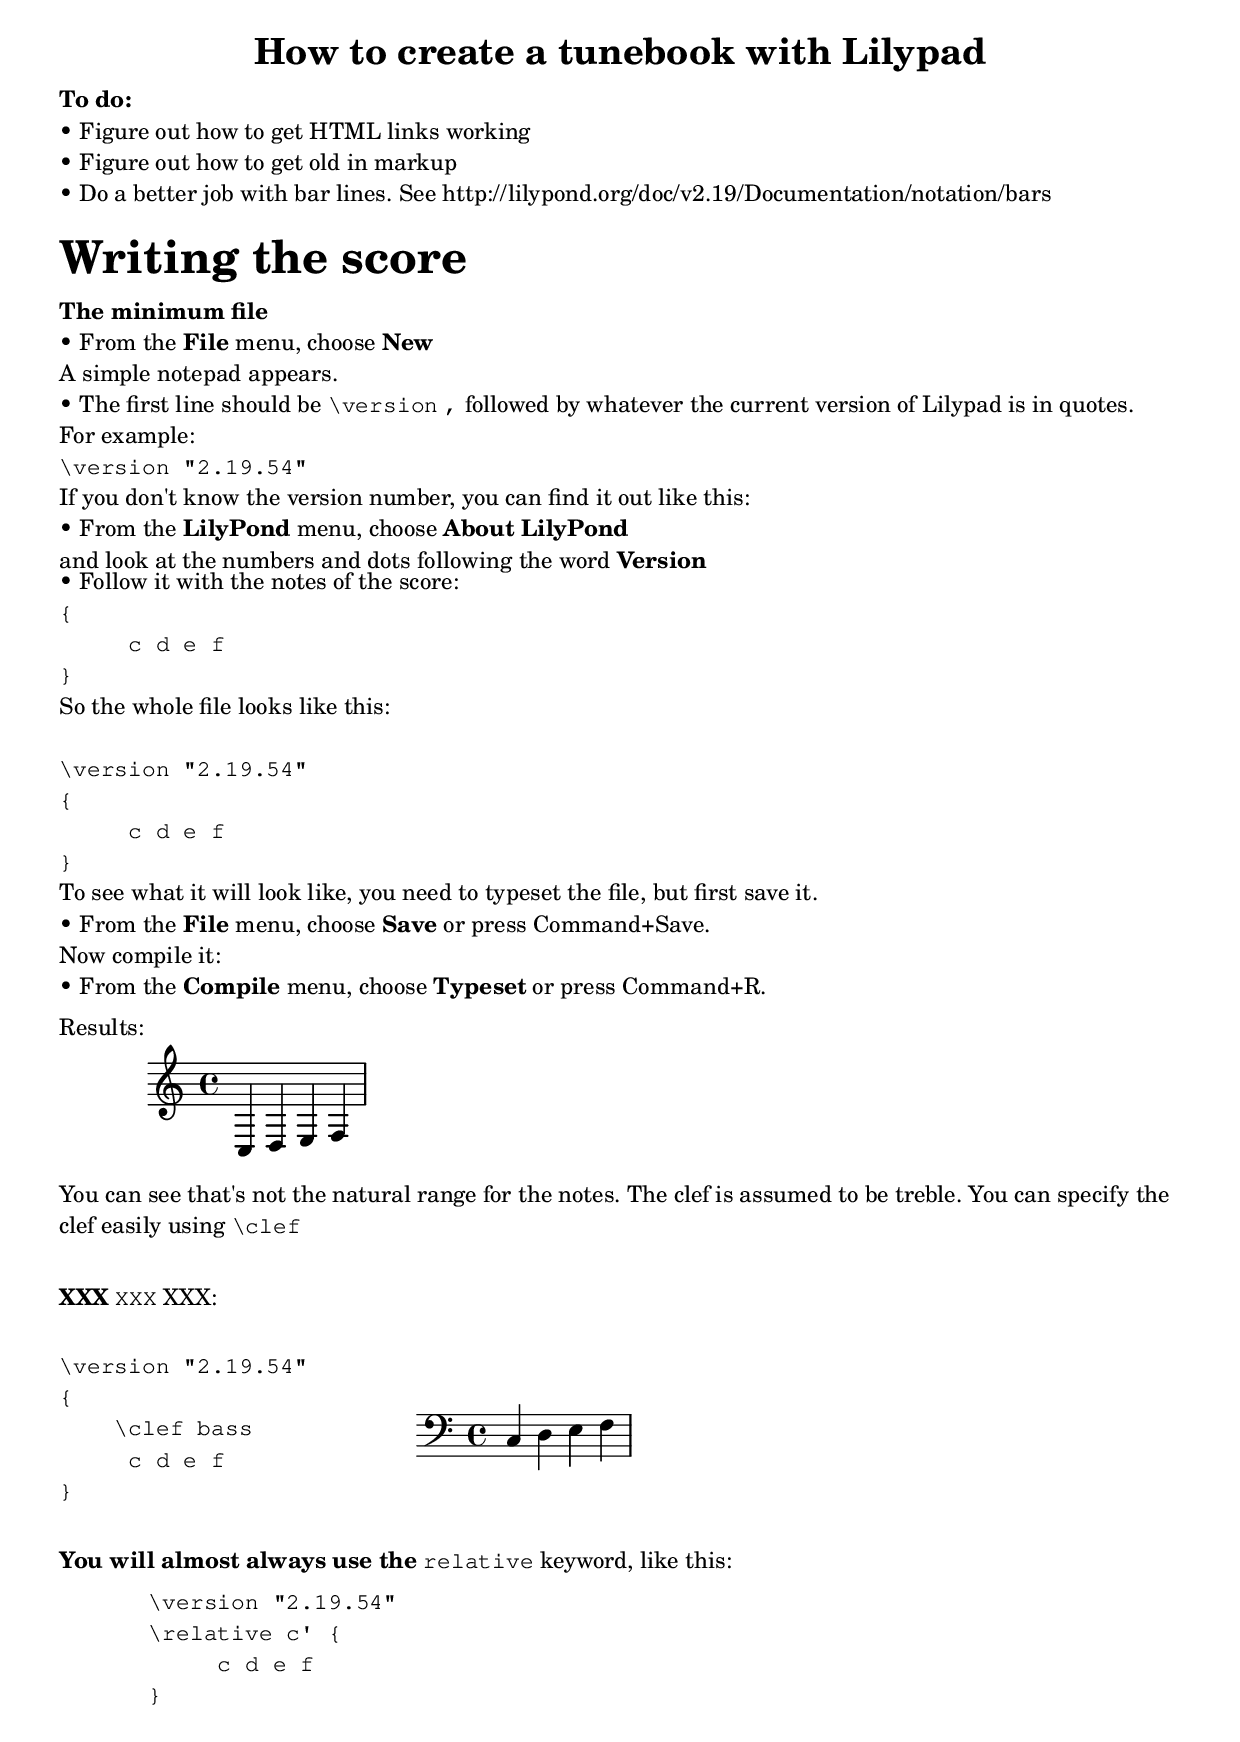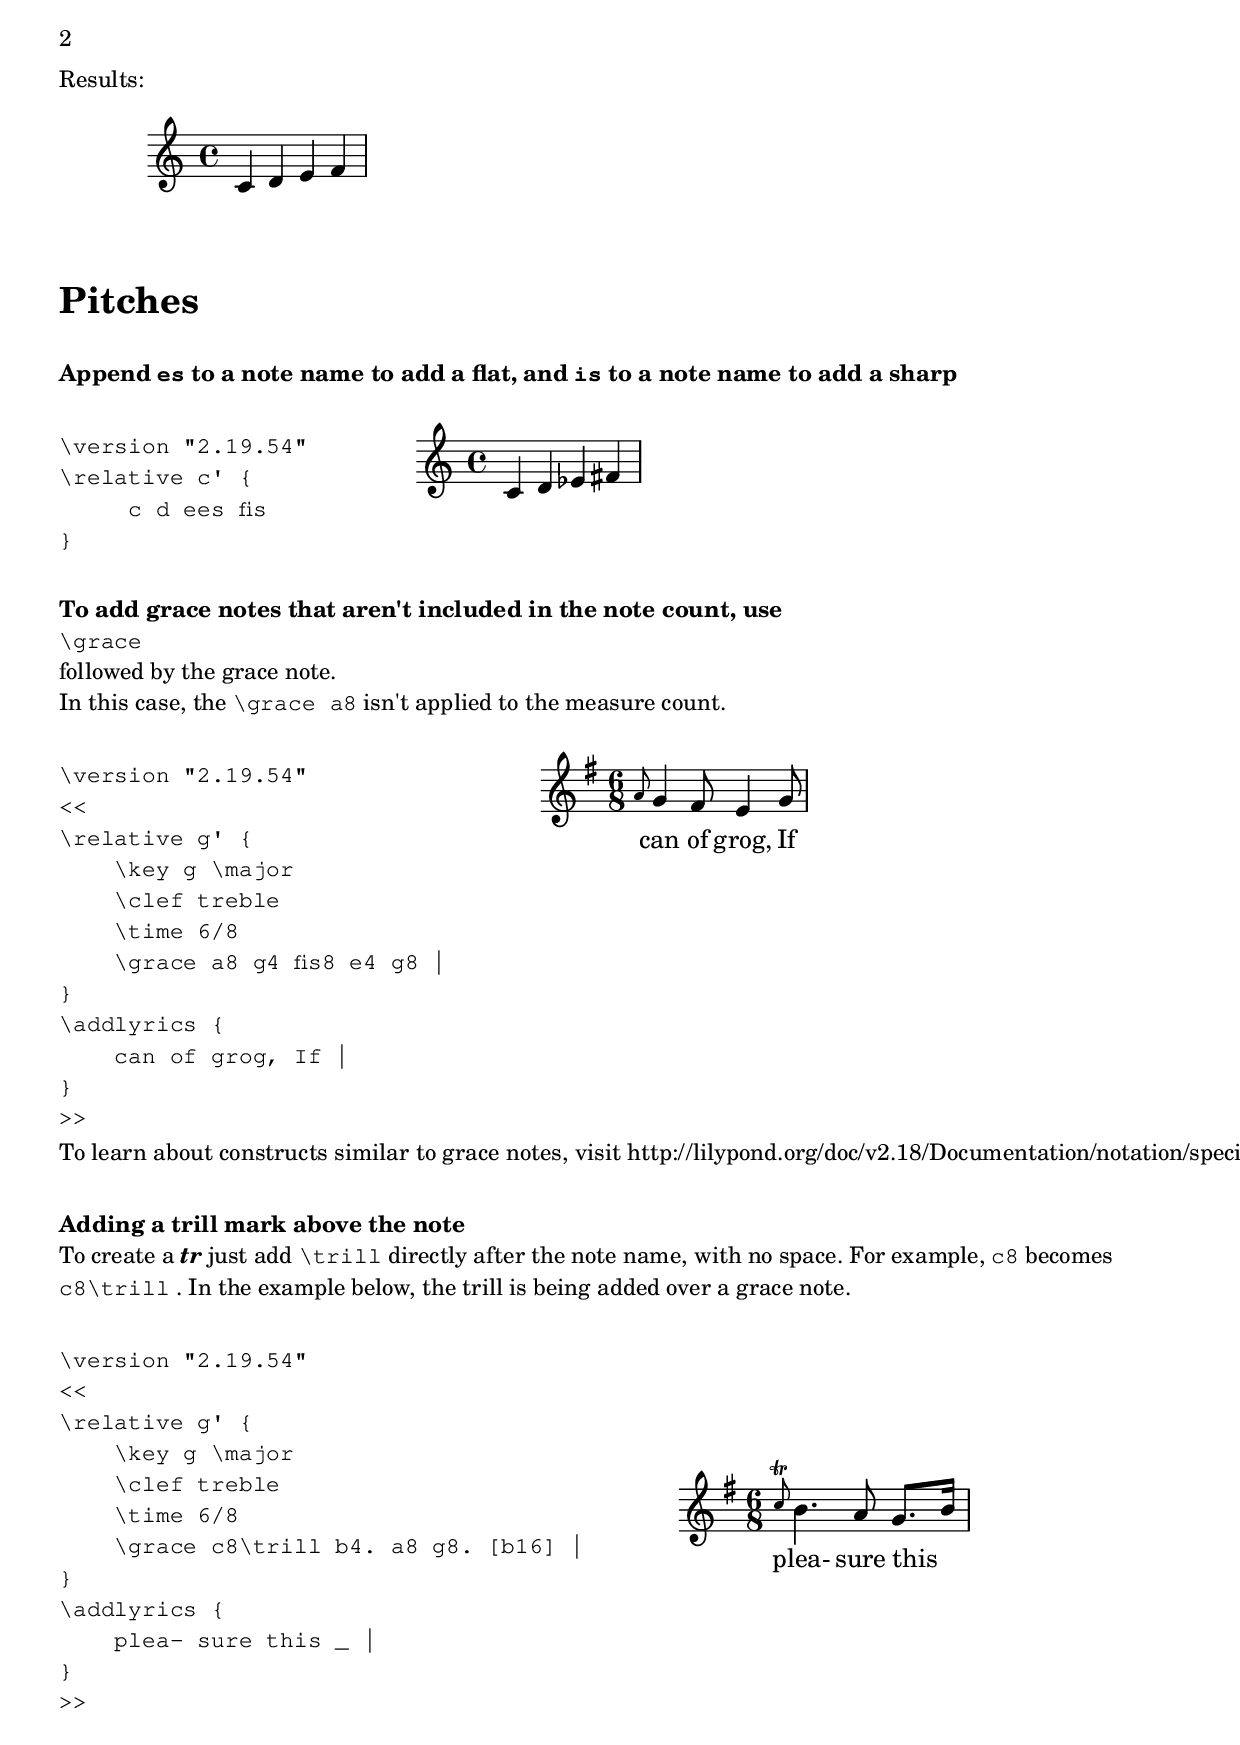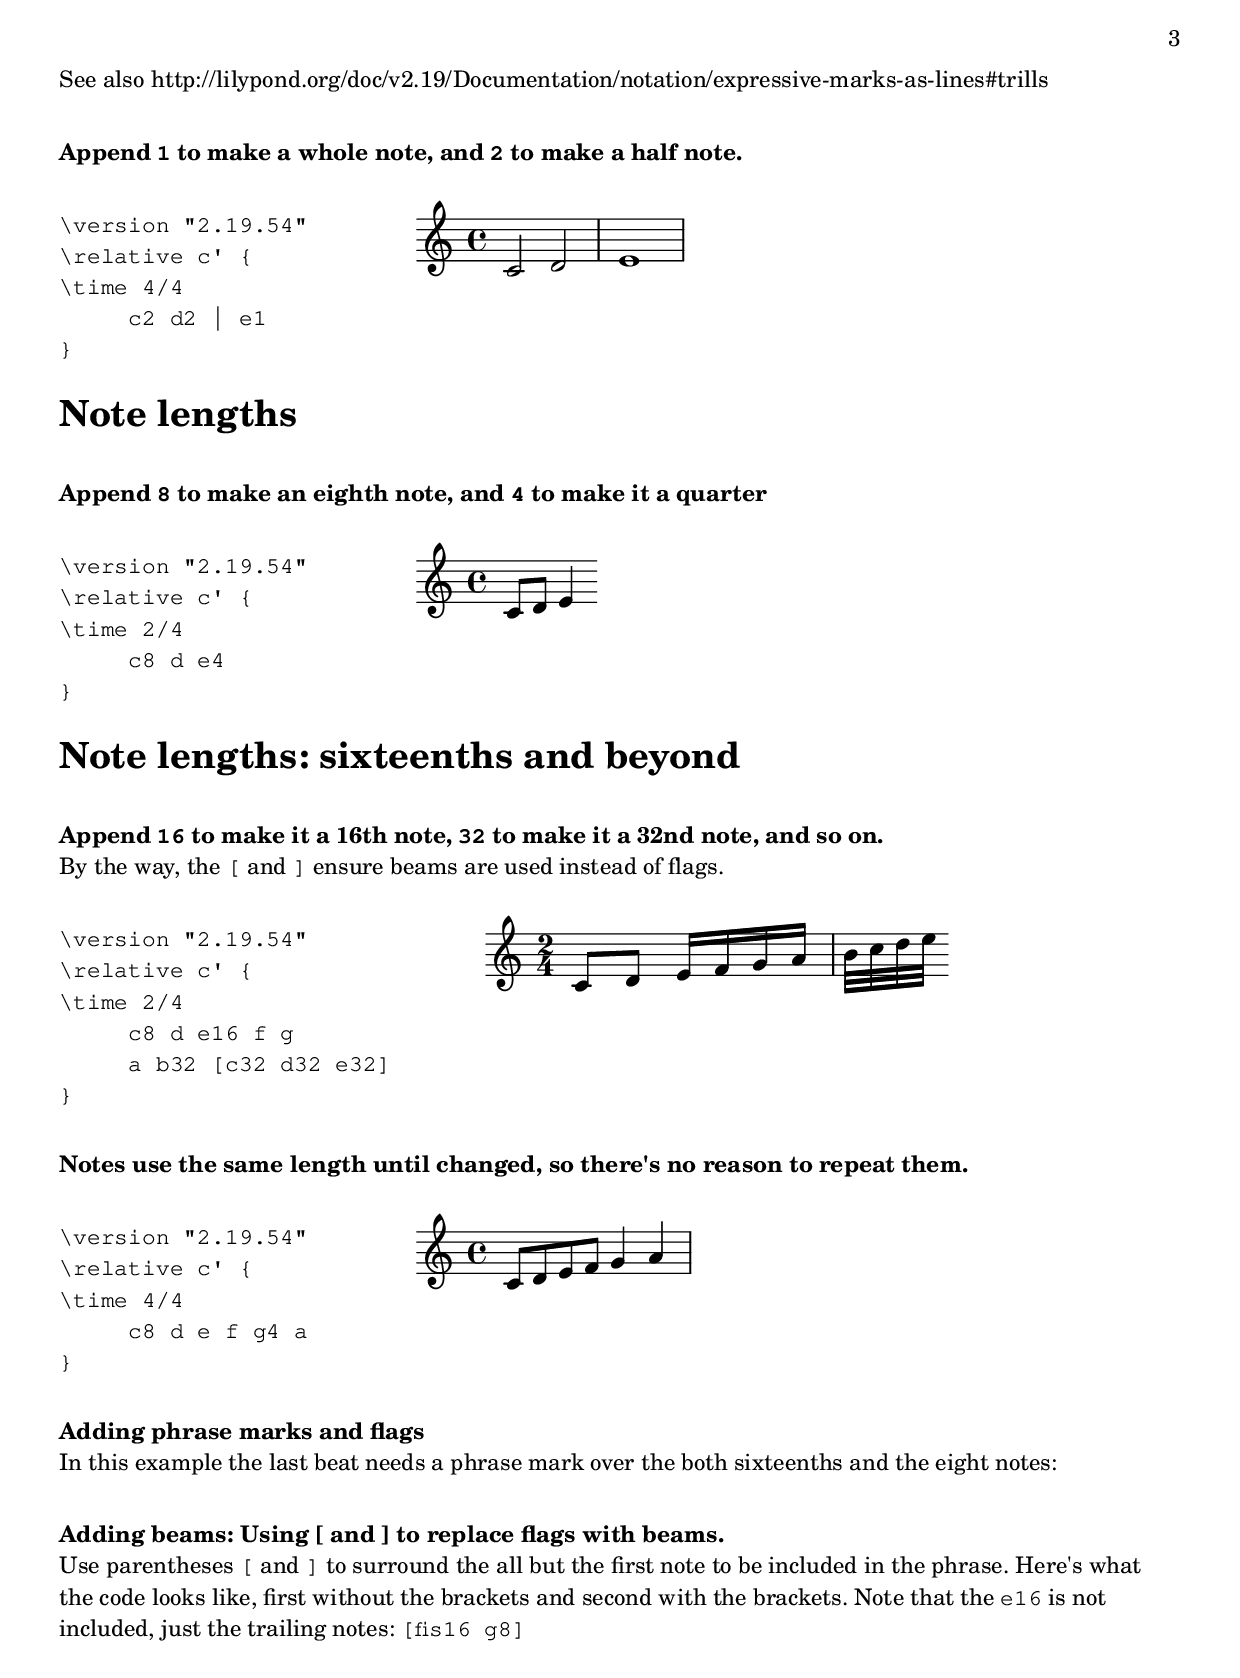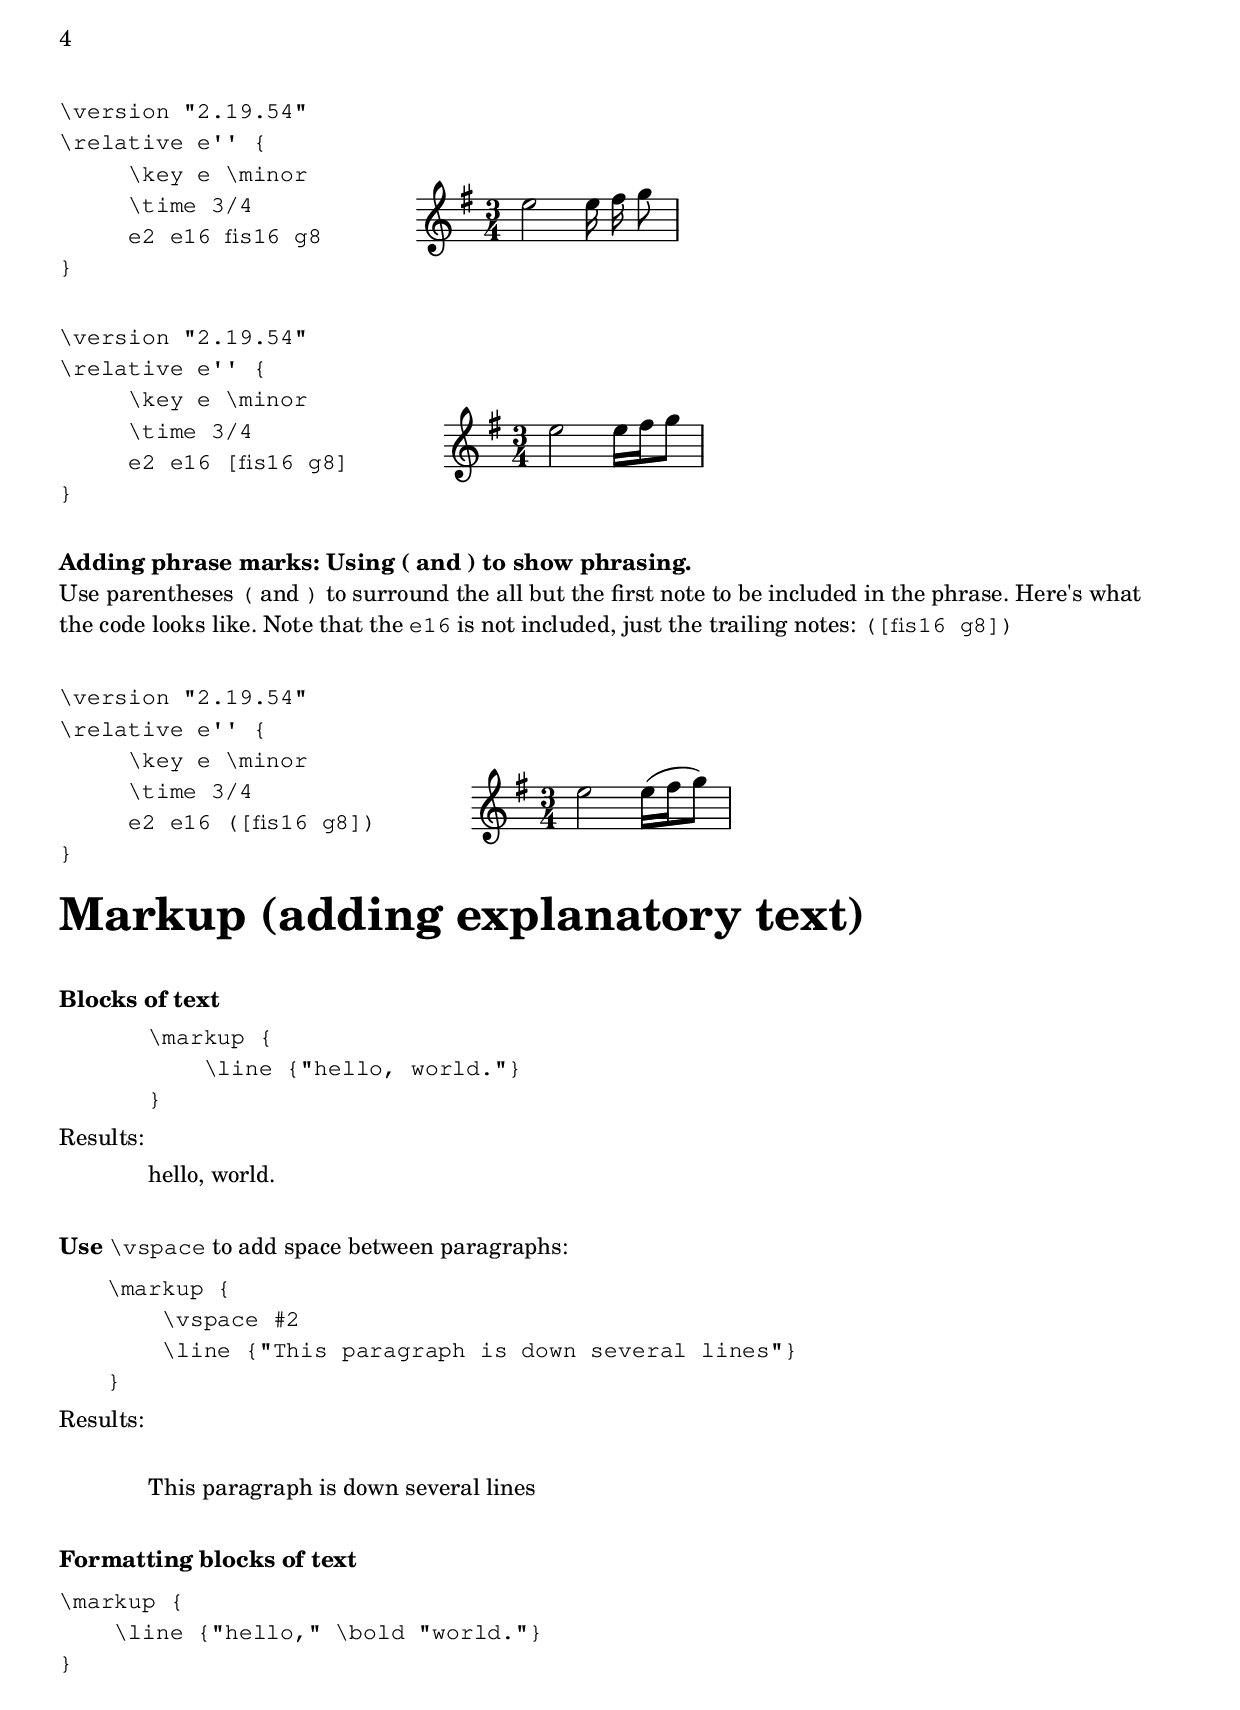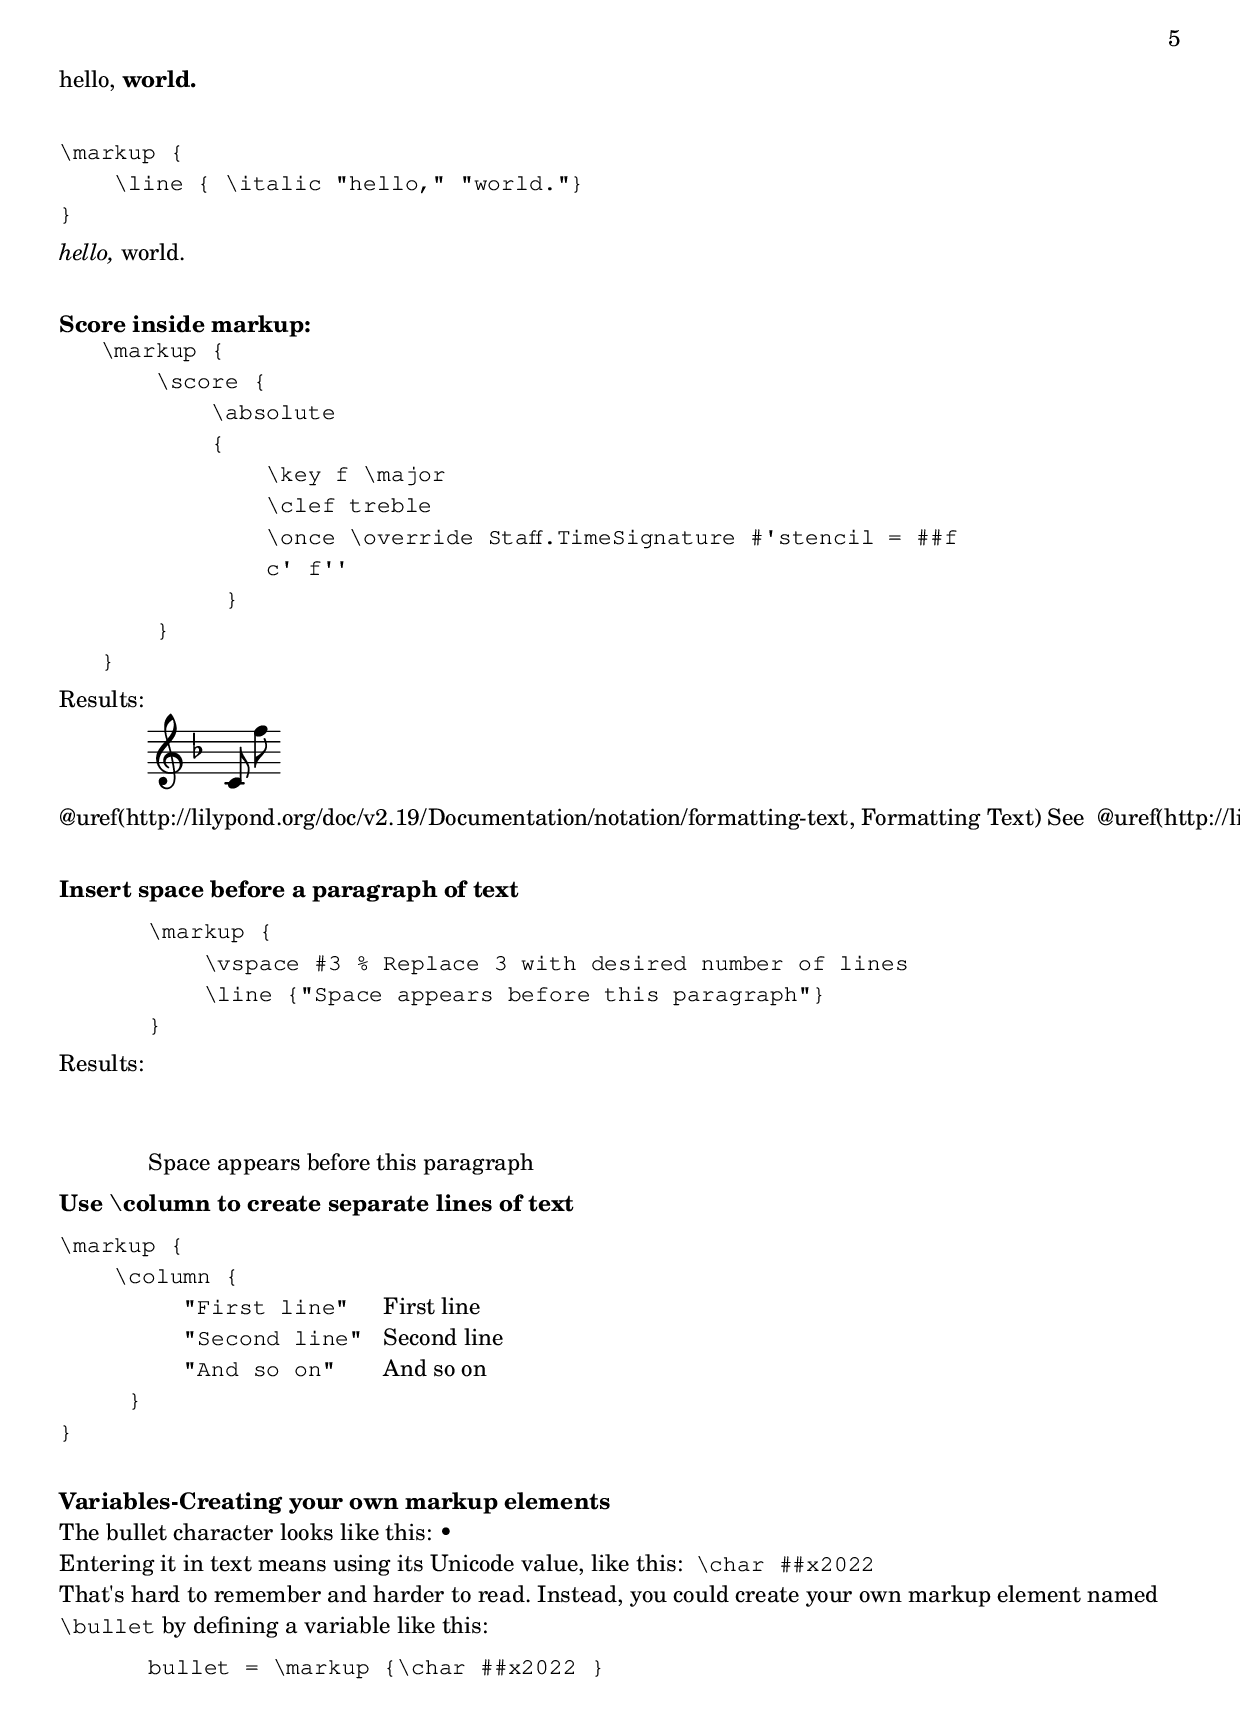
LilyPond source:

% Minimum Lilypad version required for the non-music variables feature
% \include "settings.ly"

\header {
  	title = "How to create a tunebook with Lilypad"
}

bullet = \markup { \char ##x2022 }

%{ ***********************************
   * MULTILINE COMMENT TEMPLATE
   * 
   ********************************* 
%}


%{ ***********************************
   * TEMPLATE for score inside markup
   * Using 2-column format
   ***********************************
%{ ***********************************
   * 
   * 
   * 
   ********************************* 
%}

%{ ***********************************

\markup {
	\vspace #2
	\column {
		\wordwrap \bold { "XXX" } 
		\wordwrap { A note about
			\typewriter {"\\XX"} {":"}
		}
	}
}

\markup {
	\vspace #1
	\column {
		\hspace #8 \column \typewriter {
			"\\version \"2.19.54\" "  
			"<<"
			"\\relative g' {"
			"    \\key g \\major"
			"    \\clef treble"
			"    \\time 6/8"
			"    \\grace a8 g4 fis8 e4 g8 |"
			"}"
			"\\addlyrics {"
			"    W X Y, Z |"
			"}"
			">>"
		}
	}
	\column {
		\line { " " }
		\line { " " }
		\line { " " }
		\line { " " }
		\line { " " }
		\score {
			<<
			\relative g' {
				\key g \major
				\clef treble
				\time 6/8
				\grace a8 g4 fis8 e4 g8 |
			}
			\addlyrics {
				W X Y, Z |
			}
			>>
		}
	}	
}

\markup {
	\vspace #1
	\line {"To XXX, visit http:XXX"}
}

*********************************** %}


\markup {
	\vspace #1
	\column {
		\line \bold { "To do:" } 
		\wordwrap {  { \bullet } Figure out how to get HTML links working }
		\wordwrap {  { \bullet } Figure out how to get old in markup }
		\wordwrap {  { \bullet } Do a better job with bar lines. See http://lilypond.org/doc/v2.19/Documentation/notation/bars  }
	}

}



%{ ***********************************
   * 
   * WRITING THE SCORE 1.
   * 
   *********************************** 
%}

\markup {
	\vspace #2
	\fontsize #6
	\line \bold { "Writing the score" } 
}


\markup {
	\vspace #1
	\column {
		\bold { "The minimum file" } 
		\line {  { \bullet } "From the" \bold { File } "menu, choose" \bold "New" }
		"A simple notepad appears."

		\wordwrap {  { \bullet } "The first line should be" \typewriter { "\\version",} followed by whatever the current version of Lilypad is in quotes. }
		"For example:"
		\typewriter {"\\version \"2.19.54\"" }
		"If you don't know the version number, you can find it out like this:"
		\wordwrap {  { \bullet } "From the" \bold { LilyPond } "menu, choose" \bold {About LilyPond} "and look at the numbers and dots following the word" \bold "Version" }
		\line {  { \bullet } "Follow it with the notes of the score:"}
		\typewriter {
         	"{"
         	"     c d e f"
         	"}"
		}
		"So the whole file looks like this:"
		\hspace #8 \column {
			\typewriter {
         		"\\version \"2.19.54\" "  
         		"{"
         		"     c d e f"
         		"}"
			}
		"To see what it will look like, you need to typeset the file, but first save it."
		\line {  { \bullet } "From the" \bold { File } "menu, choose" \bold "Save" or press Command+Save. }
		"Now compile it:" 
		\line {  { \bullet } "From the" \bold { Compile } "menu, choose" \bold "Typeset" or press Command+R. } 
		}
	}
}

\markup {
	\vspace #1
	\line { "Results:" }
}

{
	c d e f
}

%{ ***********************************
   * 
   * WRITING THE SCORE 2.
   * 
   ********************************* 
%}


\markup {
	\wordwrap { 
		You can see that's not the natural range for the notes.
		The clef is assumed to be treble. You can specify the clef easily
		using \typewriter { "\\clef" }
	}
}



\markup {
	\vspace #2
	\line \bold { "XXX" } 
	\typewriter {"XXX"} {"XXX:"}
}

\markup {
	\vspace #1
	\column {
		\hspace #8 \column \typewriter {
			"\\version \"2.19.54\" "  
			"{"
			"    \\clef bass"
			"     c d e f"
			"}"
		}
	}
	\column {
		\line { " " }
		\line { " " }
		\line { " " }
		\score {
			\absolute {
				\clef bass
				{ c d e f }
			}	
			
		}
	}	
}



\markup {
	\vspace #2
	\line \bold { "You will almost always use the" } 
	\typewriter {"relative"} {"keyword, like this:"}
}

\markup {
	\vspace #1
	\hspace #8 \column \typewriter {
         "\\version \"2.19.54\" "  
         "\\relative c' {"
         "     c d e f"
         "}"
	}
}

\markup {
	\vspace #1
	\line { "Results:" }
	\hspace #0
}

\relative c' {
	c d e f
}

%{ ***********************************
   * 
   * Sharps and flats
   * 
   ********************************* 
%}

\markup {
	\vspace #2
	\fontsize #4
	\line \bold { "Pitches" } 
}


\markup {
	\vspace #2
	\line 
	{   \bold { "Append" \typewriter {"es"} { "to a note name to add a flat,"}
		{"and"} \typewriter {"is"} {"to a note name to add a sharp"} }
	} 
}

\markup {
	\vspace #1
	\column {
		\hspace #8 \column \typewriter {
	         "\\version \"2.19.54\" "  
	         "\\relative c' {"
	         "     c d ees fis"
	         "}"
		}
	}
	\column {
		\line { " " }
		\score {
			\relative c' {
				c d ees fis
			}
		}
	}	
}

%{ ***********************************
   * 
   * Grace note
   * 
   ********************************* 
%}

\markup {
	\vspace #2
	\column {
		\wordwrap \bold { "To add grace notes that aren't included in the note count, use" } 
		\typewriter {"\\grace"} {"followed by the grace note." }
		\wordwrap { 
		In this case, the \typewriter {"\\grace a8"} isn't applied to
		the measure count.
		}
	}
}


\markup {
	\vspace #1
	\column {
		\hspace #8 \column \typewriter {
			"\\version \"2.19.54\" "  
			"<<"
			"\\relative g' {"
			"    \\key g \\major"
			"    \\clef treble"
			"    \\time 6/8"
			"    \\grace a8 g4 fis8 e4 g8 |"
			"}"
			"\\addlyrics {"
			"    can of grog, If |"
			"}"
			">>"
		}
	}
	\column {
		\line { " " }
		\score {
			<<
			\relative g' {
				\key g \major
				\clef treble
				\time 6/8
				\grace a8 g4 fis8 e4 g8 |
			}
			\addlyrics {
				can of grog, If |
			}
			>>
		}
	}	
}

\markup {
	\vspace #1
	\line {"To learn about constructs similar to grace notes, visit http://lilypond.org/doc/v2.18/Documentation/notation/special-rhythmic-concerns"}
}

%{ ***********************************
   * 
   * Trill 1
   * 
   ********************************* 
%}

\markup {
	\vspace #2
	\column {
		\wordwrap \bold { "Adding a trill mark above the note" } 
		\wordwrap { 

			To create a { \bold \italic tr } just add
			\typewriter { "\\trill" } directly after the note name, 
			with no space. For example, \typewriter { "c8" } becomes
			 \typewriter { "c8\\trill" }. In the example below, the 
			trill is being added over a grace note.
		}

	}

}

\markup {
	\vspace #1
	\column {
		\hspace #8 \column \typewriter {
			"\\version \"2.19.54\" "  
			"<<"
			"\\relative g' {"
			"    \\key g \\major"
			"    \\clef treble"
			"    \\time 6/8"
			"    \\grace c8\\trill b4. a8 g8. [b16] |"
			"}"
			"\\addlyrics {"
			"    plea- sure this _ |"
			"}"
			">>"
		}
	}
	\column {
		\line { " " }
		\line { " " }
		\line { " " }
		\line { " " }
		\line { " " }
		\score {
			<<
			\relative g' {
				\key g \major
				\clef treble
				\time 6/8
				\grace c8\trill b4. a8 g8. [b16]  | 
			}
			\addlyrics {
				plea- sure this _ |
			}
			>>
		}
	}	
}

\markup {
	\vspace #1
	\line {"See also http://lilypond.org/doc/v2.19/Documentation/notation/expressive-marks-as-lines#trills"}
}


%{ ***********************************
   * 
   * Note length #1: Whole and half
   * 
   ********************************* 
%}

\markup {
	\vspace #2
	\line 
	{   \bold { "Append" \typewriter {"1"} { "to make a whole note,"}
		{"and"} \typewriter {"2"} {"to make a half note."} }
	} 
}

\markup {
	\vspace #1
	\column {
		\hspace #8 \column \typewriter {
			"\\version \"2.19.54\" "  
			"\\relative c' {"
			"\\time 4/4"
         	"     c2 d2 | e1"
 			"}"
		}
	}
	\column {
		\line { " " }
		\score {
			\relative c' {
			\time 4/4
				 c2 d2 | e1
			}
		}
	}	
}

%{ ***********************************
   * 
   * Note length #2: Quarters and eighths
   * 
   ********************************* 
%}

\markup {
	\vspace #2
	\fontsize #4
	\line \bold { "Note lengths" } 
}


\markup {
	\vspace #2
	\line 
	{   \bold { "Append" \typewriter {"8"} { "to make an eighth note,"}
		{"and"} \typewriter {"4"} {"to make it a quarter"} }
	} 
}

\markup {
	\vspace #1
	\column {
		\hspace #8 \column \typewriter {
			"\\version \"2.19.54\" "  
			"\\relative c' {"
			"\\time 2/4"
			"     c8 d e4"
			"}"
		}
	}
	\column {
		\line { " " }
		\score {
			\relative c' {
				c8 d e4
			}
		}
	}	
}



%{ ***********************************
   * 
   * Note length #3: Sixteenths, etc
   * 
   ********************************* 
%}

\markup {
	\vspace #2
	\fontsize #4
	\line \bold { "Note lengths: sixteenths and beyond" } 
}

\markup {
	\vspace #2
	\column {
		\wordwrap \bold { "Append" \typewriter 16 "to make it a 16th note," \typewriter 32 "to make it a 32nd note, and so on." }
		\wordwrap { "By the way, the" \typewriter [  and 
			\typewriter ] ensure beams are used instead of flags.  }
	}
}

\markup {
	\vspace #1
	\column {
		\hspace #8 \column \typewriter {
			"\\version \"2.19.54\" "  
			"\\relative c' {"
			"\\time 2/4"
			"     c8 d e16 f g"
			"     a b32 [c32 d32 e32]"
			"}"
		}
	}
	\column {
		\line { " " }
		\score {
			\relative c' {
			\time 2/4
				c8 d e16 f g
				a b32 [c32 d32 e32]
				
			}
		}
	}	
}





%{ ***********************************
   * 
   * Note length #4
   * 
   ********************************* 
%}

\markup {
	\vspace #2
	\line 
	{   \bold { "Notes use the same length until changed, so there's no reason to repeat them."}
		 
	} 
}

\markup {
	\vspace #1
	\column {
		\hspace #8 \column \typewriter {
			"\\version \"2.19.54\" "  
			"\\relative c' {"
			"\\time 4/4"
         	"     c8 d e f g4 a"
 			"}"
		}
	}
	\column {
		\line { " " }
		\score {
			\relative c' {
			\time 4/4
				c8 d e f g4 a
			}
		}
	}	
}

%{ ***********************************
   * 
   * Adding phrase marks INTRO
   * 
   *********************************** 
%}


\markup {
	\vspace #2
	\column {
		\line \bold { "Adding phrase marks and flags" } 
		\wordwrap { 
			In this example the last beat needs a phrase mark over the 
			both sixteenths and the eight notes:
		}
	}
}


%{ ***********************************
   * 
   * Adding beams
   * 
   *********************************** 
%}


\markup {
	\vspace #2
	\column {
		\wordwrap \bold { "Adding beams: Using [ and ] to replace flags with beams." } 
		\wordwrap { Use parentheses \typewriter {"["} and \typewriter {"]"} 		to surround the all but the first note to be included in the phrase. 		Here's what the code looks like, first without the brackets and
		second with the brackets. Note that the \typewriter {"e16"} is 		not included, just the trailing notes: \typewriter { "[fis16 g8]"}
		}
	}
}

\markup {
	\vspace #1
	\column {
		\hspace #8 \column \typewriter {
			"\\version \"2.19.54\" "  
			"\\relative e'' {"
			"     \\key e \\minor"
			"     \\time 3/4"
			"     e2 e16 fis16 g8"
			"}"
		}
	}
	\column {
		\line { " " }
		\line { " " }
		\line { " " }
		\line { " " }
		\score {
			\version "2.19.54" 
			\relative e'' { 
				\autoBeamOff	
				\key e \minor
				\time 3/4
				e2 e16 fis16 g8      
			}
		}
	}	
}


\markup {
	\vspace #1
	\column {
		\hspace #8 \column \typewriter {
			"\\version \"2.19.54\" "  
			"\\relative e'' {"
			"     \\key e \\minor"
			"     \\time 3/4"
			"     e2 e16 [fis16 g8]"
			"}"
		}
	}
	\column {
		\line { " " }
		\line { " " }
		\line { " " }
		\line { " " }
		\score {
			\version "2.19.54" 
			\relative e'' { 	
				\key e \minor
				\time 3/4
				e2 e16 [fis16 g8]      
			}
		}
	}	
}


%{ ***********************************
   * 
   * Adding phrase marks
   * 
   *********************************** 
%}


\markup {
	\vspace #2
	\column {
		\wordwrap \bold { "Adding phrase marks: Using ( and ) to show phrasing." } 
		\wordwrap { Use parentheses \typewriter {"("} and \typewriter {")"} 		to surround the all but the first note to be included in the phrase. 		Here's what the code looks like. Note that the \typewriter {"e16"} is 		not included, just the trailing notes: \typewriter { "([fis16 g8])"}
		}
	}
}


\markup {
	\vspace #1
	\column {
		\hspace #8 \column \typewriter {
			"\\version \"2.19.54\" "  
			"\\relative e'' {"
			"     \\key e \\minor"
			"     \\time 3/4"
			"     e2 e16 ([fis16 g8])"
			"}"
		}
	}
	\column {
		\line { " " }
		\line { " " }
		\line { " " }
		\line { " " }
		\score {
			\version "2.19.54" 
			\relative e'' { 	
				\key e \minor
				\time 3/4
				e2 e16 ([fis16 g8])      
			}
		}
	}	
}

% ///
 
%{ ***********************************
   * 
   * MARKUP (Explanatory text)
   * 
   ********************************* 
%}

%{ ***********************************
   * TEMPLATE FOR MULTIPLE LINES
   * OF MARKUP TEXT
   ********************************* 
\markup {
	\line \bold { "Use "} { \typewriter "\\column " } 
	{ "to start new lines of text" }
}
\markup {
	\vspace #1
	\column \typewriter {
		"First line"
		"Second line"
		"And so on"
	}
}

%}

%{ ***********************************
   * TEMPLATE for score inside markup
   * Using 2-column format
   ***********************************

\markup {
	\vspace #2
	\line \bold { "XXX" } 
	\typewriter {"XXX"} {"XXX:"}
}

\markup {
	\vspace #1
	\column {
		\hspace #8 \column \typewriter {
			"\\version \"2.19.54\" "  
			"\\relative c' {"
			"     XXX"
			"}"
		}
	}
	\column {
		\line { " " }
		\score {
			\relative c' {
				XXX
			}
		}
	}	
}

   ********************************* %}


%{ ***********************************
   * 
   * MARKUP
   * 
   *********************************** 
%}


\markup {
	\vspace #2
	\fontsize #6
	\line \bold { "Markup (adding explanatory text)" } 
}

\markup {
	\vspace #2
	\line \bold { "Blocks of text" }
}
\markup {
	\hspace #8
	\vspace #1
	\column \typewriter {
		"\\markup {"
		"    \\line {\"hello, world.\"}"
		"}"
	}
}

\markup {
	\vspace #1
	\line { "Results:" }
}

\markup {
	\hspace #8
	\vspace #1
	\line { "hello, world." }
}



\markup {
	\vspace #2
	\line \bold { "Use" } { \typewriter "\\vspace" } { "to add space between paragraphs:" } 
}

\markup {
	\vspace #1
	 \hspace #4 \column \typewriter {
		"\\markup {"
		"    \\vspace #2"
		"    \\line {\"This paragraph is down several lines\"}"
		"}"
	}
}

\markup {
	\vspace #1
	\line { "Results:" }
}

\markup {
	\hspace #8
	\vspace #2
	\line {"This paragraph is down several lines"} 
}

\markup {
	\vspace #2
	\line \bold { "Formatting blocks of text" }
}
\markup {
	\vspace #1
	\column \typewriter {
		"\\markup {"
		"    \\line {\"hello,\" \\bold \"world.\"}"
		"}"
	}
}

\markup {
	\vspace #1
	\line {"hello," \bold "world."}
}

\markup {
	\vspace #2
	\column \typewriter {
		"\\markup {"
		"    \\line { \\italic \"hello,\" \"world.\"}"
		"}"
	}
}

\markup {
	\vspace #1
	\line { \italic "hello,""world."}
}



%{ ***********************************
   * TEMPLATE for score inside markup
   ***********************************
\markup {
	\line \bold { "What this is" }
}
\markup {
	\score {
		\absolute {
			\key f \major
			\clef treble
			\once \override Staff.TimeSignature #'stencil = ##f 
			c' f'' 
		}
	}
}

   ********************************* %}





% Display range and key. They are side by side,
% so they each get a column.
% Nest \score inside \markup to get 2 columns
\markup {
	\vspace #2
	\line 
	\bold { "Score inside markup:" }
}
\markup {
	\hspace #4 \column \typewriter {
		"\\markup {"
		"    \\score {"
		"        \\absolute"
		"        {"
		"            \\key f \\major"
		"            \\clef treble"
		"            \\once \\override Staff.TimeSignature #'stencil = ##f"
		"            c' f''"
		"         }"
		"    }"
		"}"
	}
}

\markup {
	\vspace #1
	\line { "Results:" }
}

\markup {
	\vspace #1
	\score {
		\absolute {
			\key f \major
			\clef treble
			% Suppress time signature
			% I think this also works:  \omit Staff.TimeSignature
			\once \override Staff.TimeSignature #'stencil = ##f 
			 c' f'' 
		}
	}
} % markup




\markup {
	\vspace #1
	 @uref(http://lilypond.org/doc/v2.19/Documentation/notation/formatting-text, Formatting Text)
	\line { "See  @uref(http://lilypond.org/doc/v2.19/Documentation/notation/formatting-text, Formatting Text)" }
}




\markup {
	\vspace #2
	\line \bold { "Insert space before a paragraph of text" }
}
\markup {
	\hspace #8
	\vspace #1
		\column \typewriter {
		"\\markup {"
		"    \\vspace #3 % Replace 3 with desired number of lines"
		"    \\line {\"Space appears before this paragraph\"}"
		"}"
	}
}


\markup {
	\vspace #1
	\line { "Results:" }
}

\markup {
	\hspace #8
	\vspace #3 % Replace 3 with desired number of lines 
	\line {"Space appears before this paragraph"}
}

\markup {
	\vspace #1
	\line \bold { "Use \\column to create separate lines of text" }
}

\markup {
	\vspace #1
	\column \typewriter {
		"\\markup {"
		"    \\column {"
		"         \"First line\" "
		"         \"Second line\" "
		"         \"And so on\" "
		"     }"
		"}"
	}
	
	\column {
		\line {" "}
		\line { " " }
		"First line"
		"Second line"
 		"And so on"
	}
}


%{ ***********************************
   * 
   * VARIABLES
   * 
   *********************************** 
%}

\markup {
	\vspace #2
	\column {
		\line \bold { "Variables-Creating your own markup elements" } 
		\line { "The bullet character looks like this:" \bullet }
		\line { "Entering it in text means using its Unicode value, like this: " \typewriter { "\\char ##x2022" } }

		\wordwrap { 
			"That's hard to remember and harder to read. Instead, you could create your own markup element named "  
			\typewriter {"\\bullet"}  
			"by defining a variable like this:" 
		}
	}
}

\markup {
	\vspace #1
	\hspace #8 \column {
		\line \typewriter {
			"bullet = \\markup {\\char ##x2022 }"
		}
	}
}

\markup {
	\vspace #1
	\column {
		\wordwrap { 
			"You would then use it by preceding it with a \\ character like any other markup. Here's a complete example of how you'd use it. Save this as a file and compile it:"
		}
	}
}

\markup {
	\vspace #1
	\hspace #8 \column {
		\typewriter {
				"\\version \"2.19.54\" "  
				"bullet = \\markup {\\char ##x2022 }"
				"\\markup {"
				"    \\line { { \bullet } Don't forget backup }"				"}"
		}
	}
	\column {
		\line { " " }
		\line { " " }
		\line { " " }
		\line { { \bullet } Don't forget backup }
	}

}

\markup {
	\vspace #9 \line \bold { "SPECIMEN:" }
	
}


\markup {
	\column {
	}
}

